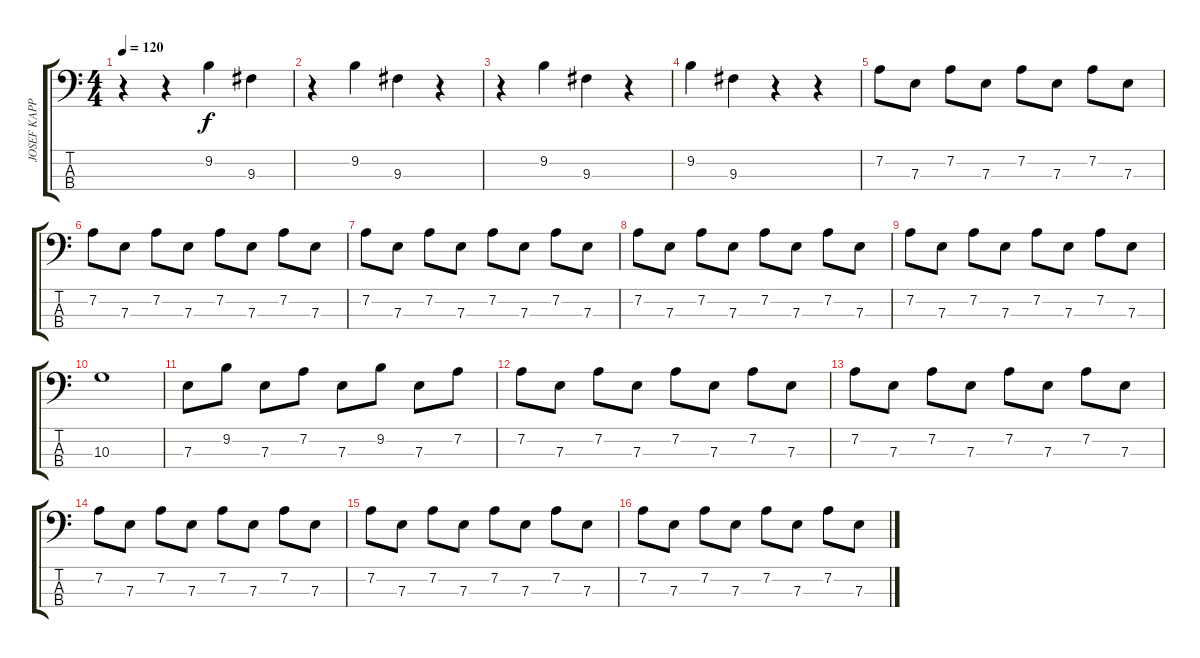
\track ("JOSEF KAPPL" "JOSEF KAPP") {instrument electricbassfinger}
\staff {score tabs}
\tuning (G2 D2 A1 E1) {hide}
\ts (4 4)
\tempo 120
\clef f4
\ks c
r.4{dy f} r.4 9.2.4 9.3.4 |
r.4 9.2.4 9.3.4 r.4 |
r.4 9.2.4 9.3.4 r.4 |
9.2.4 9.3.4 r.4 r.4 |
7.2.8 7.3.8 7.2.8 7.3.8 7.2.8 7.3.8 7.2.8 7.3.8 |
7.2.8 7.3.8 7.2.8 7.3.8 7.2.8 7.3.8 7.2.8 7.3.8 |
7.2.8 7.3.8 7.2.8 7.3.8 7.2.8 7.3.8 7.2.8 7.3.8 |
7.2.8 7.3.8 7.2.8 7.3.8 7.2.8 7.3.8 7.2.8 7.3.8 |
7.2.8 7.3.8 7.2.8 7.3.8 7.2.8 7.3.8 7.2.8 7.3.8 |
10.3.1 |
7.3.8 9.2.8 7.3.8 7.2.8 7.3.8 9.2.8 7.3.8 7.2.8 |
7.2.8 7.3.8 7.2.8 7.3.8 7.2.8 7.3.8 7.2.8 7.3.8 |
7.2.8 7.3.8 7.2.8 7.3.8 7.2.8 7.3.8 7.2.8 7.3.8 |
7.2.8 7.3.8 7.2.8 7.3.8 7.2.8 7.3.8 7.2.8 7.3.8 |
7.2.8 7.3.8 7.2.8 7.3.8 7.2.8 7.3.8 7.2.8 7.3.8 |
7.2.8 7.3.8 7.2.8 7.3.8 7.2.8 7.3.8 7.2.8 7.3.8
